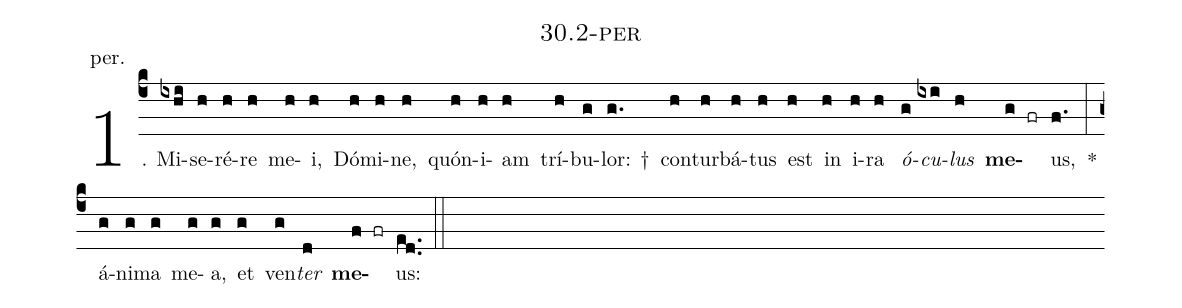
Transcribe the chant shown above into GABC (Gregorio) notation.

name: 30.2-per;
annotation: per.;
%%
(c4)1. Mi(ixhi)se(h)ré(h)re(h) me(h)i,(h) Dó(h)mi(h)ne,(h) quón(h)i(h)am(h) trí(h)bu(g)lor: †(g.) con(h)tur(h)bá(h)tus(h) est(h) in(h) i(h)ra(h) <i>ó</i>(g)<i>cu</i>(ixi)<i>lus</i>(h) <b>me</b>(g fr)us,(f.) *(:) á(g)ni(g)ma(g) me(g)a,(g) et(g) ven(g)<i>ter</i>(d) <b>me</b>(f fr)us:(ed..) (::)
